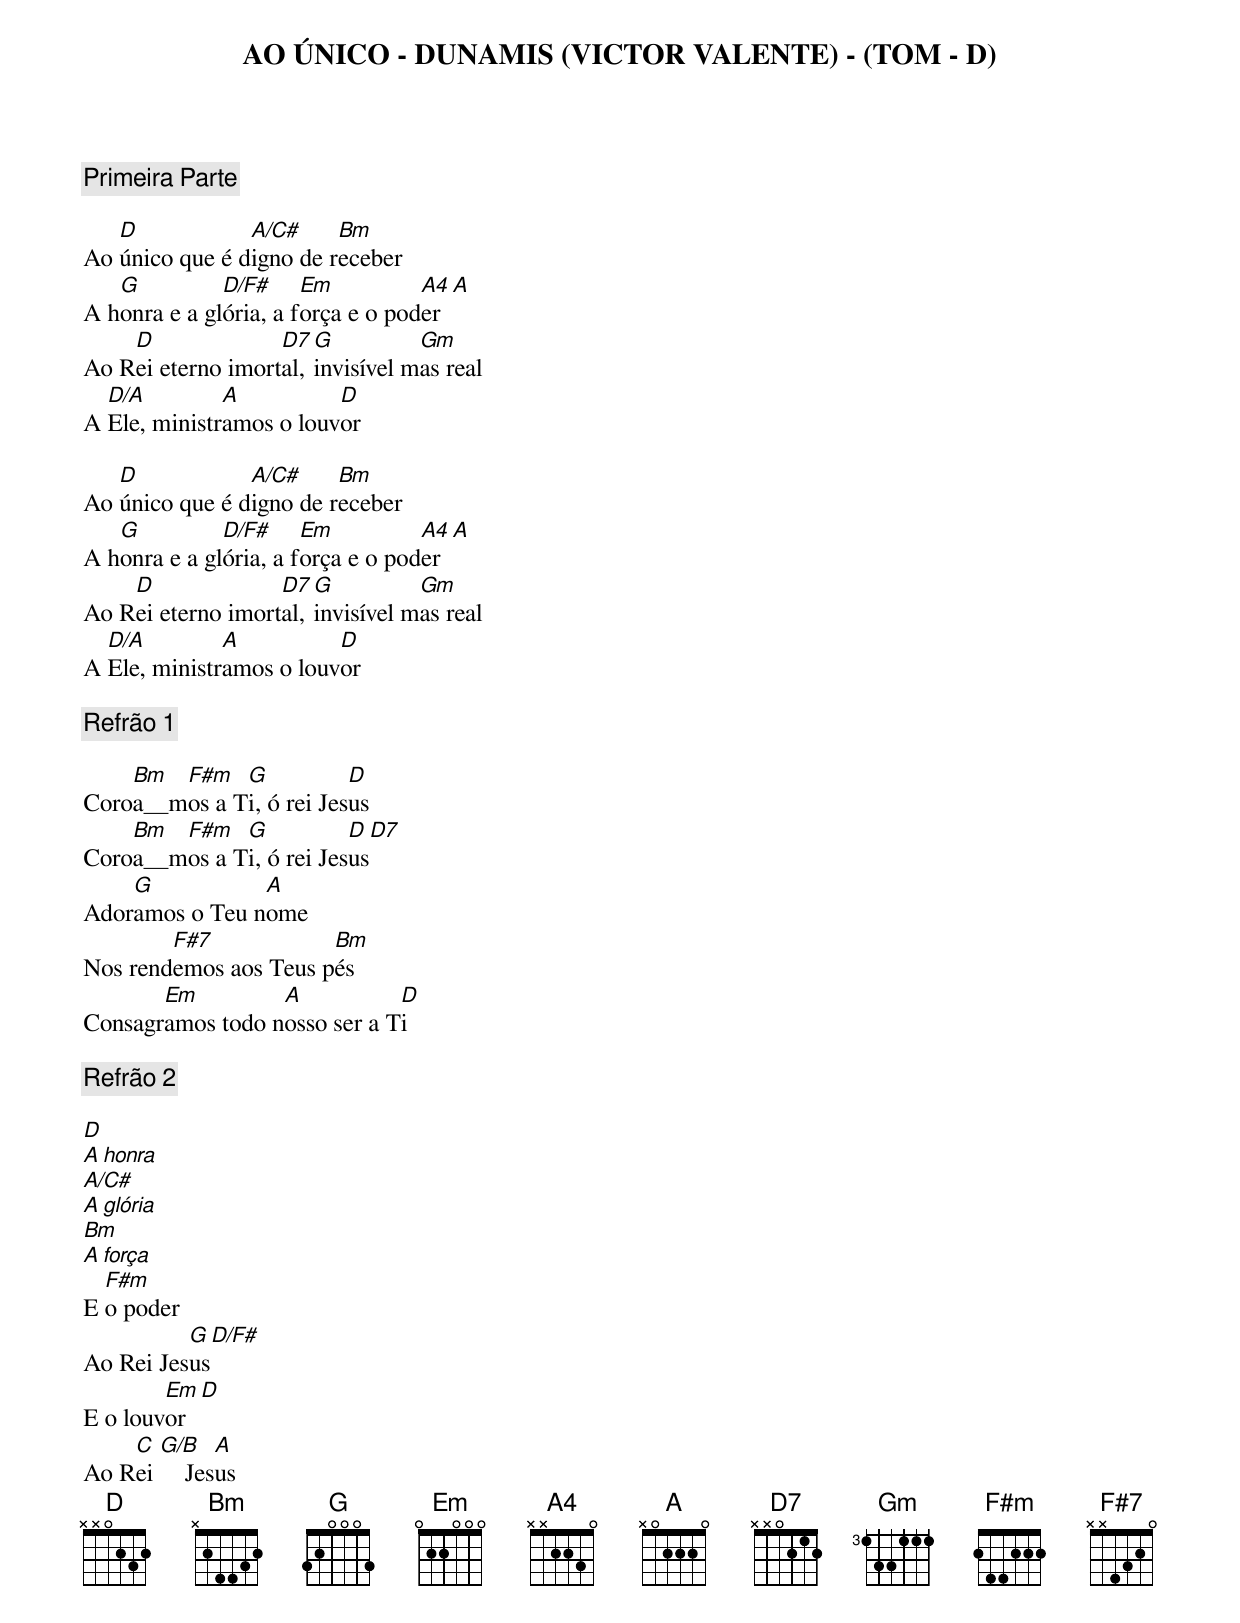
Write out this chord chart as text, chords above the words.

AO ÚNICO - DUNAMIS (VICTOR VALENTE) - (TOM - D)


[Primeira Parte]

   D            A/C#     Bm
Ao único que é digno de receber
   G          D/F#     Em          A4  A
A honra e a glória, a força e o poder
    D              D7  G          Gm
Ao Rei eterno imortal, invisível mas real
  D/A         A          D
A Ele, ministramos o louvor

   D            A/C#     Bm
Ao único que é digno de receber
   G          D/F#     Em          A4  A
A honra e a glória, a força e o poder
    D              D7  G          Gm
Ao Rei eterno imortal, invisível mas real
  D/A         A          D
A Ele, ministramos o louvor

[Refrão 1]

    Bm  F#m   G           D
Coroa__mos a Ti, ó rei Jesus
    Bm  F#m   G           D     D7
Coroa__mos a Ti, ó rei Jesus
    G           A
Adoramos o Teu nome
        F#7            Bm
Nos rendemos aos Teus pés
       Em         A           D
Consagramos todo nosso ser a Ti

[Refrão 2]

   D
A honra
    A/C#
A glória
   Bm
A força
  F#m
E o poder
          G  D/F#
Ao Rei Jesus
        Em  D
E o louvor
    C  G/B    A
Ao Rei     Jesus
